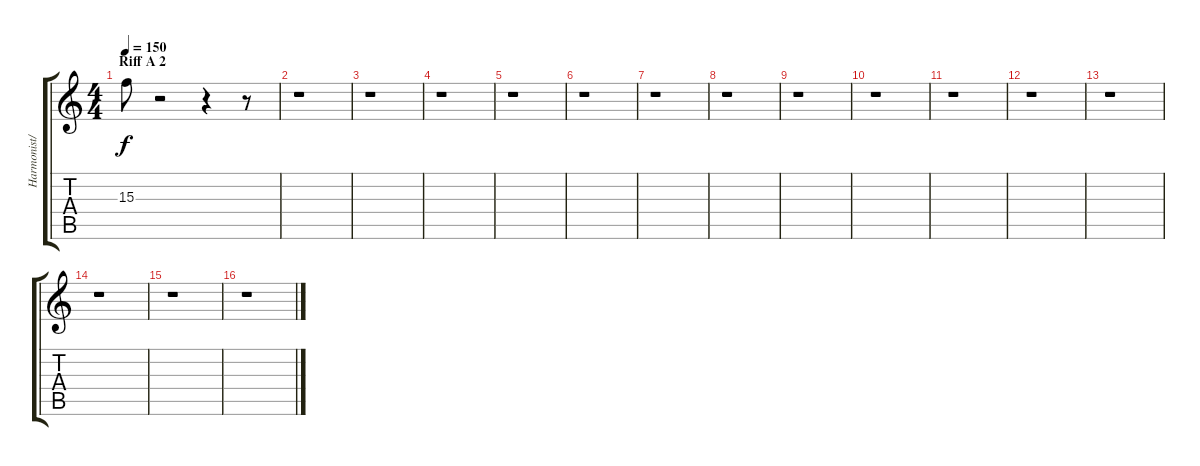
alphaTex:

\track ("Harmonist/Double Lead" "Harmonist/") {instrument distortionguitar}
\staff {score tabs}
\tuning (B3 Gb3 D3 A2 E2 B1) {hide}
\ts (4 4)
\section ("" "Riff A 2")
\tempo 150
\clef g2
\ks c
15.3{t}.8{dy f} r.2 r.4 r.8 |
r.1 |
r.1 |
r.1 |
r.1 |
r.1 |
r.1 |
r.1 |
r.1 |
r.1 |
r.1 |
r.1 |
r.1 |
r.1 |
r.1 |
r.1
